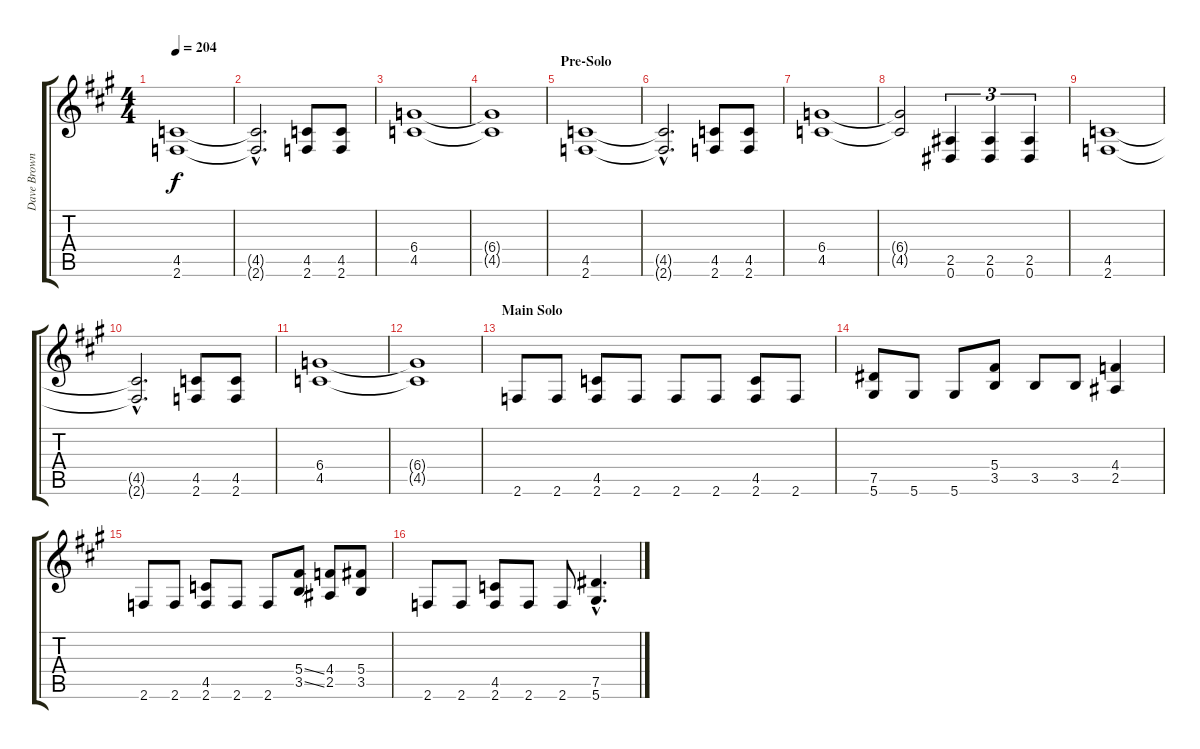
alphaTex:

\track ("Dave BrownSound" "Dave Brown") {instrument distortionguitar}
\staff {score tabs}
\tuning (Eb4 Bb3 Gb3 Db3 Ab2 Eb2) {hide}
\ts (4 4)
\tempo 204
\clef g2
\ks a
(4.5 2.6).1{dy f} |
(4.5{hac t} 2.6{hac t}).2{d} (4.5 2.6).8 (4.5 2.6).8 |
(6.4 4.5).1 |
(6.4{t} 4.5{t}).1 |
\section ("" "Pre-Solo")
(4.5 2.6).1 |
(4.5{hac t} 2.6{hac t}).2{d} (4.5 2.6).8 (4.5 2.6).8 |
(6.4 4.5).1 |
(6.4{t} 4.5{t}).2 (2.5 0.6).4{tu (3 2)} (2.5 0.6).4{tu (3 2)} (2.5 0.6).4{tu (3 2)} |
(4.5 2.6).1 |
(4.5{hac t} 2.6{hac t}).2{d} (4.5 2.6).8 (4.5 2.6).8 |
(6.4 4.5).1 |
(6.4{t} 4.5{t}).1 |
\section ("" "Main Solo")
2.6.8 2.6.8 (4.5 2.6).8 2.6.8 2.6.8 2.6.8 (4.5 2.6).8 2.6.8 |
(7.5 5.6).8 5.6.8 5.6.8 (5.4 3.5).8 3.5.8 3.5.8 (4.4 2.5).4 |
2.6.8 2.6.8 (4.5 2.6).8 2.6.8 2.6.8 (5.4{ss} 3.5{ss}).8 (4.4 2.5).8 (5.4 3.5).8 |
2.6.8 2.6.8 (4.5 2.6).8 2.6.8 2.6.8 (7.5{hac} 5.6{hac}).4{d}
